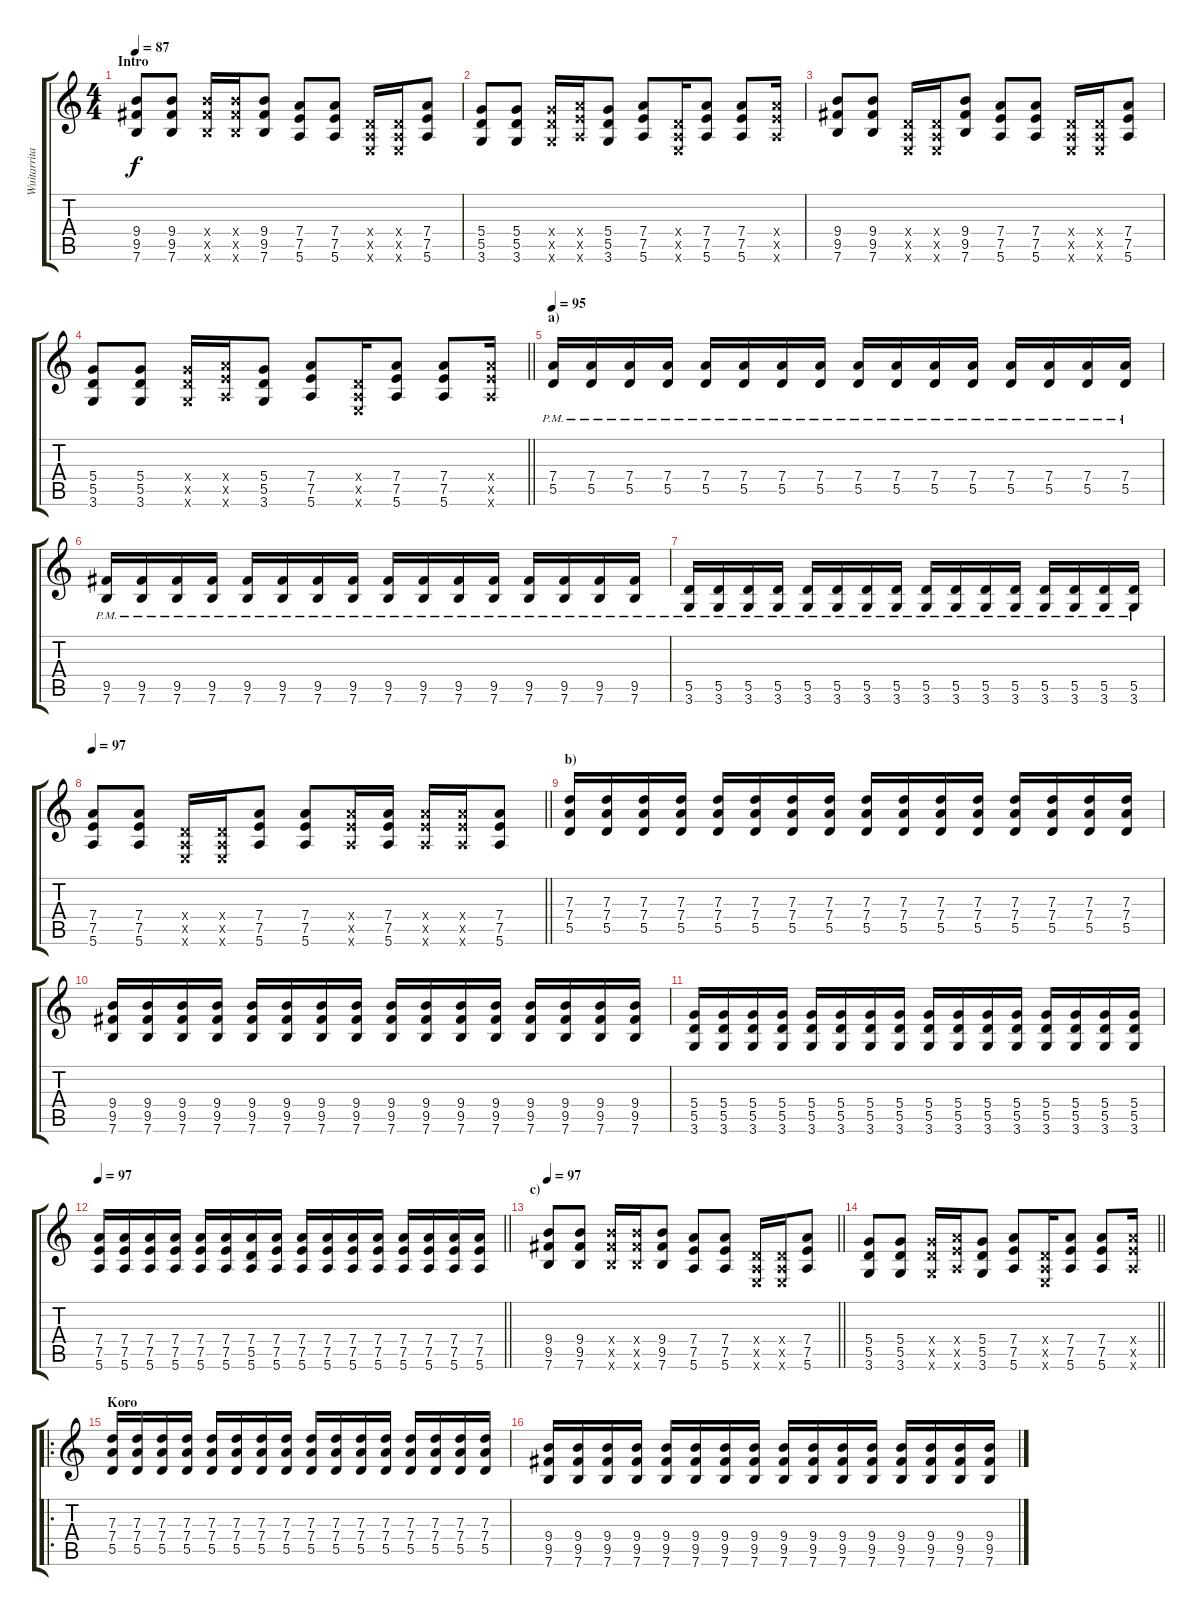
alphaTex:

\track ("Wuitarrita 2 - Ritmika" "Wuitarrita") {instrument overdrivenguitar}
\staff {score tabs}
\tuning (E4 B3 G3 D3 A2 E2) {hide}
\ts (4 4)
\section ("" "Intro")
\tempo 87
\tempo 97
\tempo 87
\clef g2
\ks c
(9.4 9.5 7.6).8{dy f instrument overdrivenguitar} (9.4 9.5 7.6).8 (9.4{x} 9.5{x} 7.6{x}).16 (9.4{x} 9.5{x} 7.6{x}).16 (9.4 9.5 7.6).8 (7.4 7.5 5.6).8 (7.4 7.5 5.6).8 (0.4{x} 0.5{x} 0.6{x}).16 (0.4{x} 0.5{x} 0.6{x}).16 (7.4 7.5 5.6).8 |
(5.4 5.5 3.6).8 (5.4 5.5 3.6).8 (5.4{x} 5.5{x} 3.6{x}).16 (7.4{x} 7.5{x} 5.6{x}).16 (5.4 5.5 3.6).8 (7.4 7.5 5.6).8 (0.4{x} 0.5{x} 0.6{x}).16 (7.4 7.5 5.6).8 (7.4 7.5 5.6).8 (7.4{x} 7.5{x} 5.6{x}).16 |
(9.4 9.5 7.6).8 (9.4 9.5 7.6).8 (0.4{x} 0.5{x} 0.6{x}).16 (0.4{x} 0.5{x} 0.6{x}).16 (9.4 9.5 7.6).8 (7.4 7.5 5.6).8 (7.4 7.5 5.6).8 (0.4{x} 0.5{x} 0.6{x}).16 (0.4{x} 0.5{x} 0.6{x}).16 (7.4 7.5 5.6).8 |
\barLineRight lightlight
(5.4 5.5 3.6).8 (5.4 5.5 3.6).8 (5.4{x} 5.5{x} 3.6{x}).16 (7.4{x} 7.5{x} 5.6{x}).16 (5.4 5.5 3.6).8 (7.4 7.5 5.6).8 (0.4{x} 0.5{x} 0.6{x}).16 (7.4 7.5 5.6).8 (7.4 7.5 5.6).8 (7.4{x} 7.5{x} 5.6{x}).16 |
\section ("" "a)")
\tempo 95
(7.4{pm} 5.5{pm}).16 (7.4{pm} 5.5{pm}).16 (7.4{pm} 5.5{pm}).16 (7.4{pm} 5.5{pm}).16 (7.4{pm} 5.5{pm}).16 (7.4{pm} 5.5{pm}).16 (7.4{pm} 5.5{pm}).16 (7.4{pm} 5.5{pm}).16 (7.4{pm} 5.5{pm}).16 (7.4{pm} 5.5{pm}).16 (7.4{pm} 5.5{pm}).16 (7.4{pm} 5.5{pm}).16 (7.4{pm} 5.5{pm}).16 (7.4{pm} 5.5{pm}).16 (7.4{pm} 5.5{pm}).16 (7.4{pm} 5.5{pm}).16 |
(9.5{pm} 7.6{pm}).16 (9.5{pm} 7.6{pm}).16 (9.5{pm} 7.6{pm}).16 (9.5{pm} 7.6{pm}).16 (9.5{pm} 7.6{pm}).16 (9.5{pm} 7.6{pm}).16 (9.5{pm} 7.6{pm}).16 (9.5{pm} 7.6{pm}).16 (9.5{pm} 7.6{pm}).16 (9.5{pm} 7.6{pm}).16 (9.5{pm} 7.6{pm}).16 (9.5{pm} 7.6{pm}).16 (9.5{pm} 7.6{pm}).16 (9.5{pm} 7.6{pm}).16 (9.5{pm} 7.6{pm}).16 (9.5{pm} 7.6{pm}).16 |
(5.5{pm} 3.6{pm}).16 (5.5{pm} 3.6{pm}).16 (5.5{pm} 3.6{pm}).16 (5.5{pm} 3.6{pm}).16 (5.5{pm} 3.6{pm}).16 (5.5{pm} 3.6{pm}).16 (5.5{pm} 3.6{pm}).16 (5.5{pm} 3.6{pm}).16 (5.5{pm} 3.6{pm}).16 (5.5{pm} 3.6{pm}).16 (5.5{pm} 3.6{pm}).16 (5.5{pm} 3.6{pm}).16 (5.5{pm} 3.6{pm}).16 (5.5{pm} 3.6{pm}).16 (5.5{pm} 3.6{pm}).16 (5.5{pm} 3.6{pm}).16 |
\tempo 97
\barLineRight lightlight
(7.4 7.5 5.6).8 (7.4 7.5 5.6).8 (0.4{x} 0.5{x} 0.6{x}).16 (0.4{x} 0.5{x} 0.6{x}).16 (7.4 7.5 5.6).8 (7.4 7.5 5.6).8 (7.4{x} 7.5{x} 5.6{x}).16 (7.4 7.5 5.6).16 (7.4{x} 7.5{x} 5.6{x}).16 (7.4{x} 7.5{x} 5.6{x}).16 (7.4 7.5 5.6).8 |
\section ("" "b)")
(7.3 7.4 5.5).16 (7.3 7.4 5.5).16 (7.3 7.4 5.5).16 (7.3 7.4 5.5).16 (7.3 7.4 5.5).16 (7.3 7.4 5.5).16 (7.3 7.4 5.5).16 (7.3 7.4 5.5).16 (7.3 7.4 5.5).16 (7.3 7.4 5.5).16 (7.3 7.4 5.5).16 (7.3 7.4 5.5).16 (7.3 7.4 5.5).16 (7.3 7.4 5.5).16 (7.3 7.4 5.5).16 (7.3 7.4 5.5).16 |
(9.4 9.5 7.6).16 (9.4 9.5 7.6).16 (9.4 9.5 7.6).16 (9.4 9.5 7.6).16 (9.4 9.5 7.6).16 (9.4 9.5 7.6).16 (9.4 9.5 7.6).16 (9.4 9.5 7.6).16 (9.4 9.5 7.6).16 (9.4 9.5 7.6).16 (9.4 9.5 7.6).16 (9.4 9.5 7.6).16 (9.4 9.5 7.6).16 (9.4 9.5 7.6).16 (9.4 9.5 7.6).16 (9.4 9.5 7.6).16 |
(5.4 5.5 3.6).16 (5.4 5.5 3.6).16 (5.4 5.5 3.6).16 (5.4 5.5 3.6).16 (5.4 5.5 3.6).16 (5.4 5.5 3.6).16 (5.4 5.5 3.6).16 (5.4 5.5 3.6).16 (5.4 5.5 3.6).16 (5.4 5.5 3.6).16 (5.4 5.5 3.6).16 (5.4 5.5 3.6).16 (5.4 5.5 3.6).16 (5.4 5.5 3.6).16 (5.4 5.5 3.6).16 (5.4 5.5 3.6).16 |
\tempo 97
\barLineRight lightlight
(7.4 7.5 5.6).16 (7.4 7.5 5.6).16 (7.4 7.5 5.6).16 (7.4 7.5 5.6).16 (7.4 7.5 5.6).16 (7.4 7.5 5.6).16 (7.4 5.5 5.6).16 (7.4 7.5 5.6).16 (7.4 7.5 5.6).16 (7.4 7.5 5.6).16 (7.4 7.5 5.6).16 (7.4 7.5 5.6).16 (7.4 7.5 5.6).16 (7.4 7.5 5.6).16 (7.4 7.5 5.6).16 (7.4 7.5 5.6).16 |
\section ("" "c)")
\tempo 97
\barLineRight lightlight
(9.4 9.5 7.6).8 (9.4 9.5 7.6).8 (9.4{x} 9.5{x} 7.6{x}).16 (9.4{x} 9.5{x} 7.6{x}).16 (9.4 9.5 7.6).8 (7.4 7.5 5.6).8 (7.4 7.5 5.6).8 (0.4{x} 0.5{x} 0.6{x}).16 (0.4{x} 0.5{x} 0.6{x}).16 (7.4 7.5 5.6).8 |
\section ("" "")
\barLineRight lightlight
(5.4 5.5 3.6).8 (5.4 5.5 3.6).8 (5.4{x} 5.5{x} 3.6{x}).16 (7.4{x} 7.5{x} 5.6{x}).16 (5.4 5.5 3.6).8 (7.4 7.5 5.6).8 (0.4{x} 0.5{x} 0.6{x}).16 (7.4 7.5 5.6).8 (7.4 7.5 5.6).8 (7.4{x} 7.5{x} 5.6{x}).16 |
\ro
\section ("" "Koro")
(7.3 7.4 5.5).16 (7.3 7.4 5.5).16 (7.3 7.4 5.5).16 (7.3 7.4 5.5).16 (7.3 7.4 5.5).16 (7.3 7.4 5.5).16 (7.3 7.4 5.5).16 (7.3 7.4 5.5).16 (7.3 7.4 5.5).16 (7.3 7.4 5.5).16 (7.3 7.4 5.5).16 (7.3 7.4 5.5).16 (7.3 7.4 5.5).16 (7.3 7.4 5.5).16 (7.3 7.4 5.5).16 (7.3 7.4 5.5).16 |
(9.4 9.5 7.6).16 (9.4 9.5 7.6).16 (9.4 9.5 7.6).16 (9.4 9.5 7.6).16 (9.4 9.5 7.6).16 (9.4 9.5 7.6).16 (9.4 9.5 7.6).16 (9.4 9.5 7.6).16 (9.4 9.5 7.6).16 (9.4 9.5 7.6).16 (9.4 9.5 7.6).16 (9.4 9.5 7.6).16 (9.4 9.5 7.6).16 (9.4 9.5 7.6).16 (9.4 9.5 7.6).16 (9.4 9.5 7.6).16
